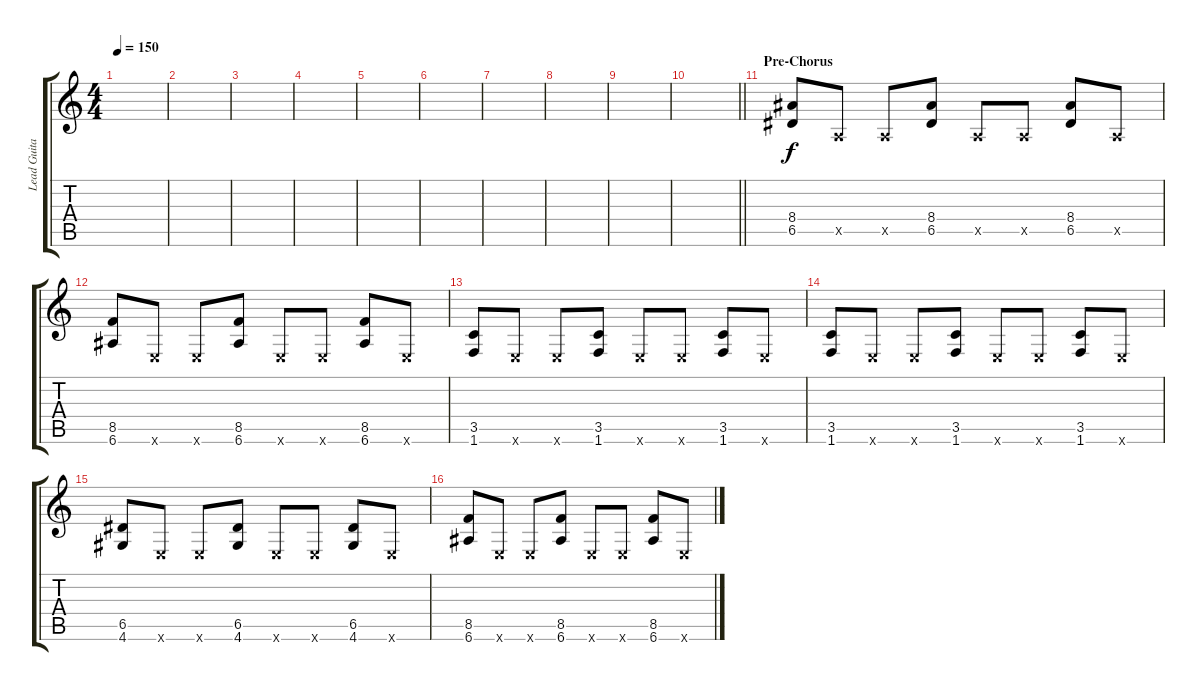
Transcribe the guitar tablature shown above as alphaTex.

\track ("Lead Guitar" "Lead Guita") {instrument overdrivenguitar}
\staff {score tabs}
\tuning (E4 B3 G3 D3 A2 E2) {hide}
\ts (4 4)
\tempo 150
\clef g2
\ks c
|
|
|
|
|
|
|
|
|
\barLineRight lightlight
|
\section ("" "Pre-Chorus")
(8.4 6.5).8{instrument distortionguitar} 0.5{x}.8 0.5{x}.8 (8.4 6.5).8 0.5{x}.8 0.5{x}.8 (8.4 6.5).8 0.5{x}.8 |
(8.5 6.6).8 0.6{x}.8 0.6{x}.8 (8.5 6.6).8 0.6{x}.8 0.6{x}.8 (8.5 6.6).8 0.6{x}.8 |
(3.5 1.6).8 0.6{x}.8 0.6{x}.8 (3.5 1.6).8 0.6{x}.8 0.6{x}.8 (3.5 1.6).8 0.6{x}.8 |
(3.5 1.6).8 0.6{x}.8 0.6{x}.8 (3.5 1.6).8 0.6{x}.8 0.6{x}.8 (3.5 1.6).8 0.6{x}.8 |
(6.5 4.6).8 0.6{x}.8 0.6{x}.8 (6.5 4.6).8 0.6{x}.8 0.6{x}.8 (6.5 4.6).8 0.6{x}.8 |
(8.5 6.6).8 0.6{x}.8 0.6{x}.8 (8.5 6.6).8 0.6{x}.8 0.6{x}.8 (8.5 6.6).8 0.6{x}.8
